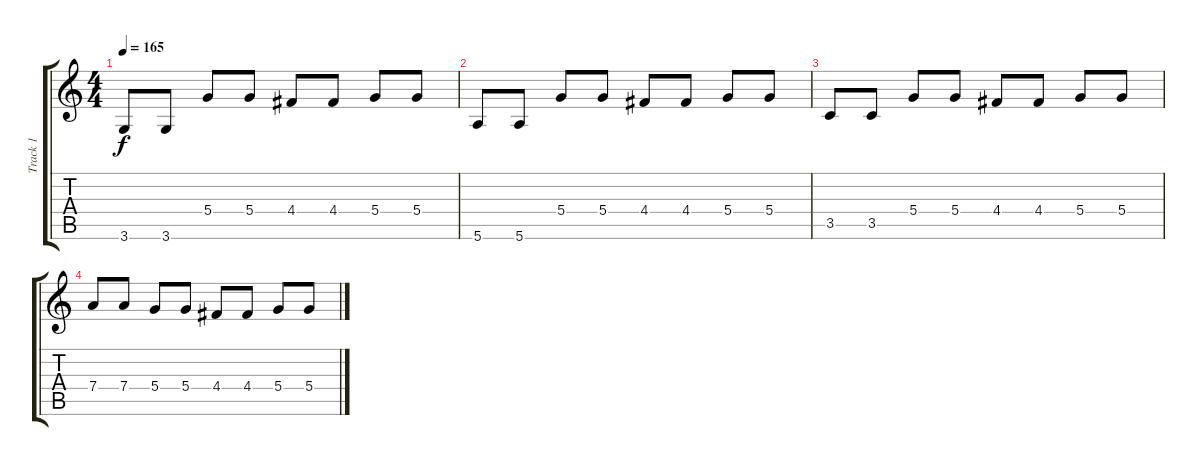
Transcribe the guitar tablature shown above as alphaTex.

\track ("Track 1" "Track 1") {instrument distortionguitar}
\staff {score tabs}
\tuning (E4 B3 G3 D3 A2 E2) {hide}
\ts (4 4)
\tempo 165
\clef g2
\ks c
3.6.8{dy f} 3.6.8 5.4.8 5.4.8 4.4.8 4.4.8 5.4.8 5.4.8 |
5.6.8 5.6.8 5.4.8 5.4.8 4.4.8 4.4.8 5.4.8 5.4.8 |
3.5.8 3.5.8 5.4.8 5.4.8 4.4.8 4.4.8 5.4.8 5.4.8 |
7.4.8 7.4.8 5.4.8 5.4.8 4.4.8 4.4.8 5.4.8 5.4.8
